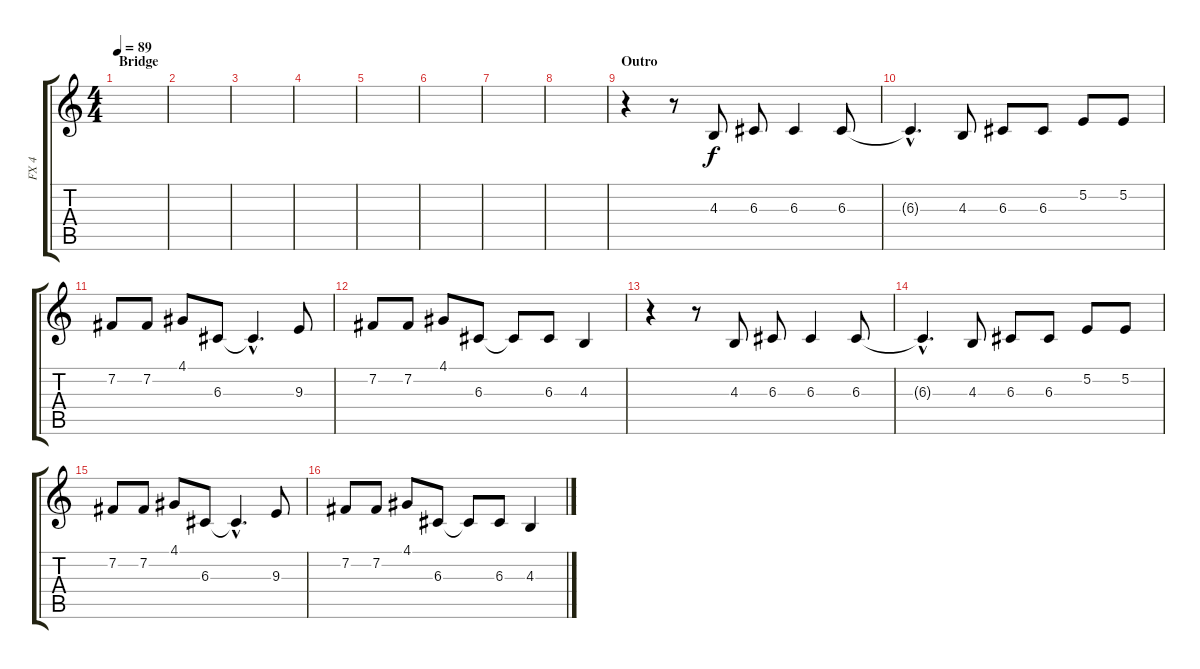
\track ("FX 4" "FX 4") {instrument fx4atmosphere}
\staff {score tabs}
\tuning (E4 B3 G3 D3 A2 E2) {hide}
\ts (4 4)
\section ("" "Bridge")
\tempo 89
\clef g2
\ks c
|
|
|
|
|
|
|
|
\section ("" "Outro")
r.4 r.8 4.3.8 6.3.8 6.3.4 6.3.8 |
6.3{hac t}.4{d} 4.3.8 6.3.8 6.3.8 5.2.8 5.2.8 |
7.2.8 7.2.8 4.1.8 6.3.8 6.3{hac t}.4{d} 9.3.8 |
7.2.8 7.2.8 4.1.8 6.3.8 6.3{t}.8 6.3.8 4.3.4 |
r.4 r.8 4.3.8 6.3.8 6.3.4 6.3.8 |
6.3{hac t}.4{d} 4.3.8 6.3.8 6.3.8 5.2.8 5.2.8 |
7.2.8 7.2.8 4.1.8 6.3.8 6.3{hac t}.4{d} 9.3.8 |
7.2.8 7.2.8 4.1.8 6.3.8 6.3{t}.8 6.3.8 4.3.4
